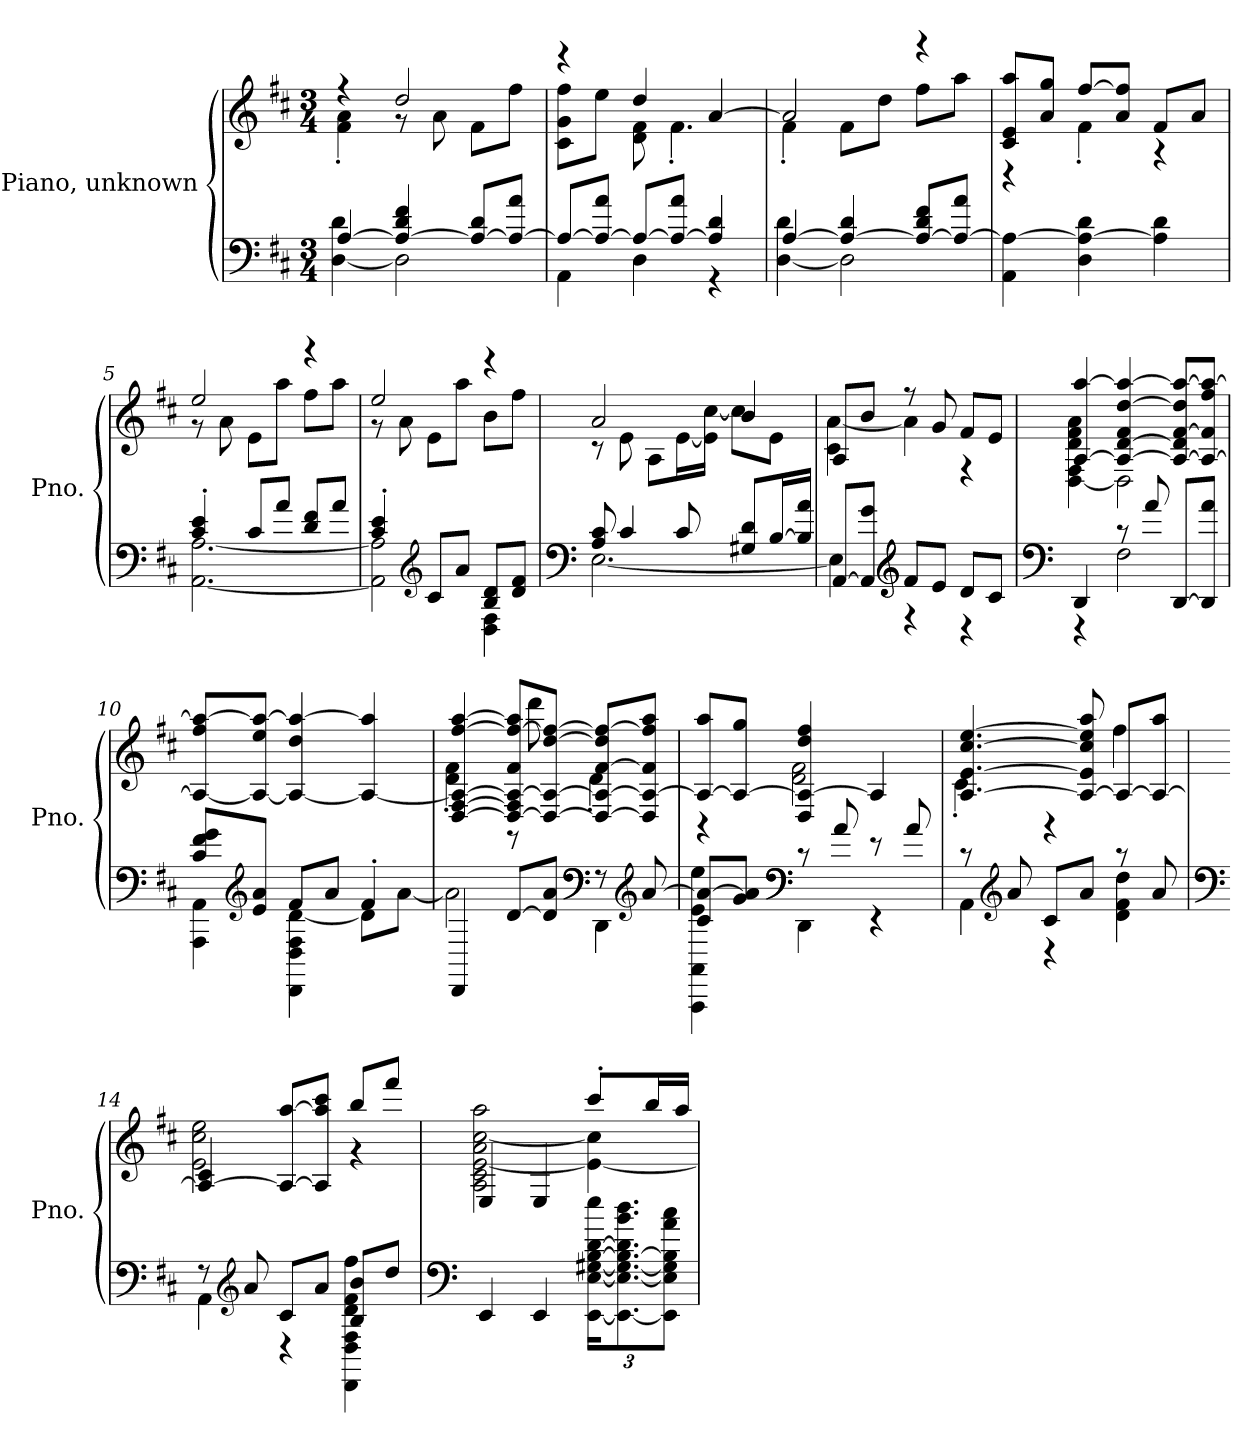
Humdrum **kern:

**kern	**kern
*part1	*part1
*staff2	*staff1
*I"Piano, unknown	*
*I'Pno.	*
*clefF4	*clefG2
*k[f#c#]	*k[f#c#]
*M3/4	*M3/4
*MM120	*MM120
=1	=1
*^	*^
[4A/	[4D\ 4d\	4r	4f#\' 4a\'
4A/_ 4d/ 4f#/	2D\]	2dd/	8r
.	.	.	8a\
8A/_ 8d/L	.	.	8f#\L
8A/_ 8a/J	.	.	8ff#\J
=2	=2	=2	=2
8A/L_	4AA\	4r	8c#\ 8g\ 8ff#\L
8A/_ 8a/J	.	.	8ee\J
8A/L_	4D\	4dd/	8d\ 8f#\
8A/_ 8a/J	.	.	4.f#'\
4A/] 4d/	4r	[4a/	.
=3	=3	=3	=3
[4A/	[4D\ 4d\	2a/]	4f#'\
4A/_ 4d/	2D\]	.	8f#\L
.	.	.	8dd\J
8A/_ 8d/ 8f#/L	.	4r	8ff#\L
8A/_ 8a/J	.	.	8aa\J
*v	*v	*	*
=4	=4	=4
4AA\ 4A\_	8c#/ 8e/ 8aa/L	4r
.	8a/ 8gg/J	.
4D\ 4A\_ 4d\	[8ff#/L	4f#'\
.	8a/ 8ff#/]J	.
4A\] 4d\	8f#/L	4r
.	8a/J	.
=5	=5	=5
*^	*	*
4c#/' 4e/'	[2.AA\ [2.A\	2ee/	8r
.	.	.	8a\
8c#/L	.	.	8e\L
8a/J	.	.	8aa\J
8d/ 8f#/L	.	4r	8ff#\L
8a/J	.	.	8aa\J
!!LO:LB:g=z	!!
=6	=6	=6	=6
4c#/' 4e/'	2AA\] 2A\]	2ee/	8r
.	.	.	8a\
*clefG2	*	*	*
8c#/L	.	.	8e\L
8a/J	.	.	8aa\J
8B/ 8d/L	4D\ 4F#\	4r	8b\L
8d/ 8f#/J	.	.	8ff#\J
=7	=7	=7	=7
*clefF4	*	*	*
8A/ 8c#/	[2.E\	2a/	8r
4c#/	.	.	8e\
.	.	.	8A\L
8c#/	.	.	[16e\L
.	.	.	16e\] [16cc#\JJ
8G#X/ 8d/L	.	4b/	8cc#\L]
[16B/L	.	.	8e\J
16B/] 16a/JJ	.	.	.
=8	=8	=8	=8
[8AA/L	4E\]	8A/L	4c#\ [4a\
8AA/] 8g/J	.	8b/J	.
*clefG2	*	*	*
8f#/L	4r	8r	4a\]
8e/J	.	8g/	.
8d/L	4r	8f#/L	4r
8c#/J	.	8e/J	.
=9	=9	=9	=9
*clefF4	*	*	*
4DD/	4r	[4A/ [4aa/	[4D\ 4F#\ 4d\ 4f#\ 4a\
8r	2F#\	4A/_ [4d/ 4f#/ [4dd/ 4aa/_	2D\]
8a/	.	.	.
[8DD/L	.	8A/_ 8d/] [8f#/ 8dd/] 8aa/_L	.
8DD/] 8a/J	.	8A/_ 8f#/] 8ff#/ 8aa/_J	.
*	*	*v	*v
!!LO:LB:g=z
=10	=10	=10
8c#/ 8f#/ 8g/L	4AAA\ 4AA\	8A/_ 8ff#/ 8aa/_L
*clefG2	*	*
8e/ 8a/J	.	8A/_ 8ee/ 8aa/_J
8f#/L	4DD\ 4D\ 4F#\ [4d\	4A/_ 4dd/ 4aa/_
8a/J	.	.
4f#'/	8d\L]	4A/_ 4aa/]
.	[8a\J	.
=11	=11	=11
*	*	*^
4DD/	2a\]	[4D/ [4F#/ 4A/_ [4ff#/ [4aa/	4d\' 4f#\'
[8d/L	.	8D/_ 8F#/] 8A/_ 8f#/ 8ff#/_ 8aa/]L	8r
8d/] 8a/J	.	8D/_ 8A/_ [8dd/ 8ff#/_J	8ddd\
*clefF4	*	*	*
8r	4DD\	8D/_ 8A/_ [8f#/ 8dd/] 8ff#/_L	4d'\
*clefG2	*	*	*
[8a/	.	8D/] 8A/_ 8f#/] 8ff#/] 8aa/J	.
=12	=12	=12	=12
8c#/ 8a/_L	4AAA\ 4AA\ 4e\ 4ee\	8A/_ 8aa/L	4r
8g/ 8a/]J	.	8A/_ 8gg/J	.
*clefF4	*	*	*
8r	4DD\	4D/ 4A/_ 4dd/ 4ff#/	2d\ 2f#\
8a/	.	.	.
8r	4r	4A/]	.
8a/	.	.	.
=13	=13	=13	=13
8r	4AA\	[4.A/ [4.e/ [4.cc#/ [4.ee/	4c#'\
*clefG2	*	*	*
8a/	.	.	.
8c#/L	4r	.	4r
8a/J	.	8A/_ 8e/] 8cc#/] 8ee/] 8aa/	.
8r	4d\ 4f#\ 4dd\	8A/L_	4ff#\
8a/	.	8A/_ 8aa/J	.
!!LO:LB:g=z	!!
=14	=14	=14	=14
*clefF4	*	*	*
8r	4AA\	4A/_ 4c#/	2e\ 2cc#\ 2ee\
*clefG2	*	*	*
8a/	.	.	.
8c#/L	4r	8A/_ [8aa/L	.
8a/J	.	8A/] 8aa/] 8ccc#/J	.
8B/ 8b/L	4DD\ 4D\ 4F#\ 4d\ 4f#\ 4ff#\	8bb/L	4r
8dd/J	.	8fff#/J	.
*v	*v	*	*
=15	=15	=15
*clefF4	*	*
4EE/	4E/	2A\ 2c#\ [2e\ 2a\ [2cc#\ 2aa\
4EE/	4E/	.
*Xbrackettup	*	*
[24EE\ [24E\ [24G#X\ [24B\ [24d\ 24ee\KL	8ccc#'/L	4e\_ 4cc#\]
12.EE\_ 12.E\_ 12.G#\_ 12.B\_ 12.d\] 12.b\ 12.dd\	.	.
.	16bb/L	.
12EE\] 12E\] 12G#\] 12B\] 12a\ 12cc#\J	.	.
.	16aa/JJ	.
*	*v	*v
=	=
*-	*-
